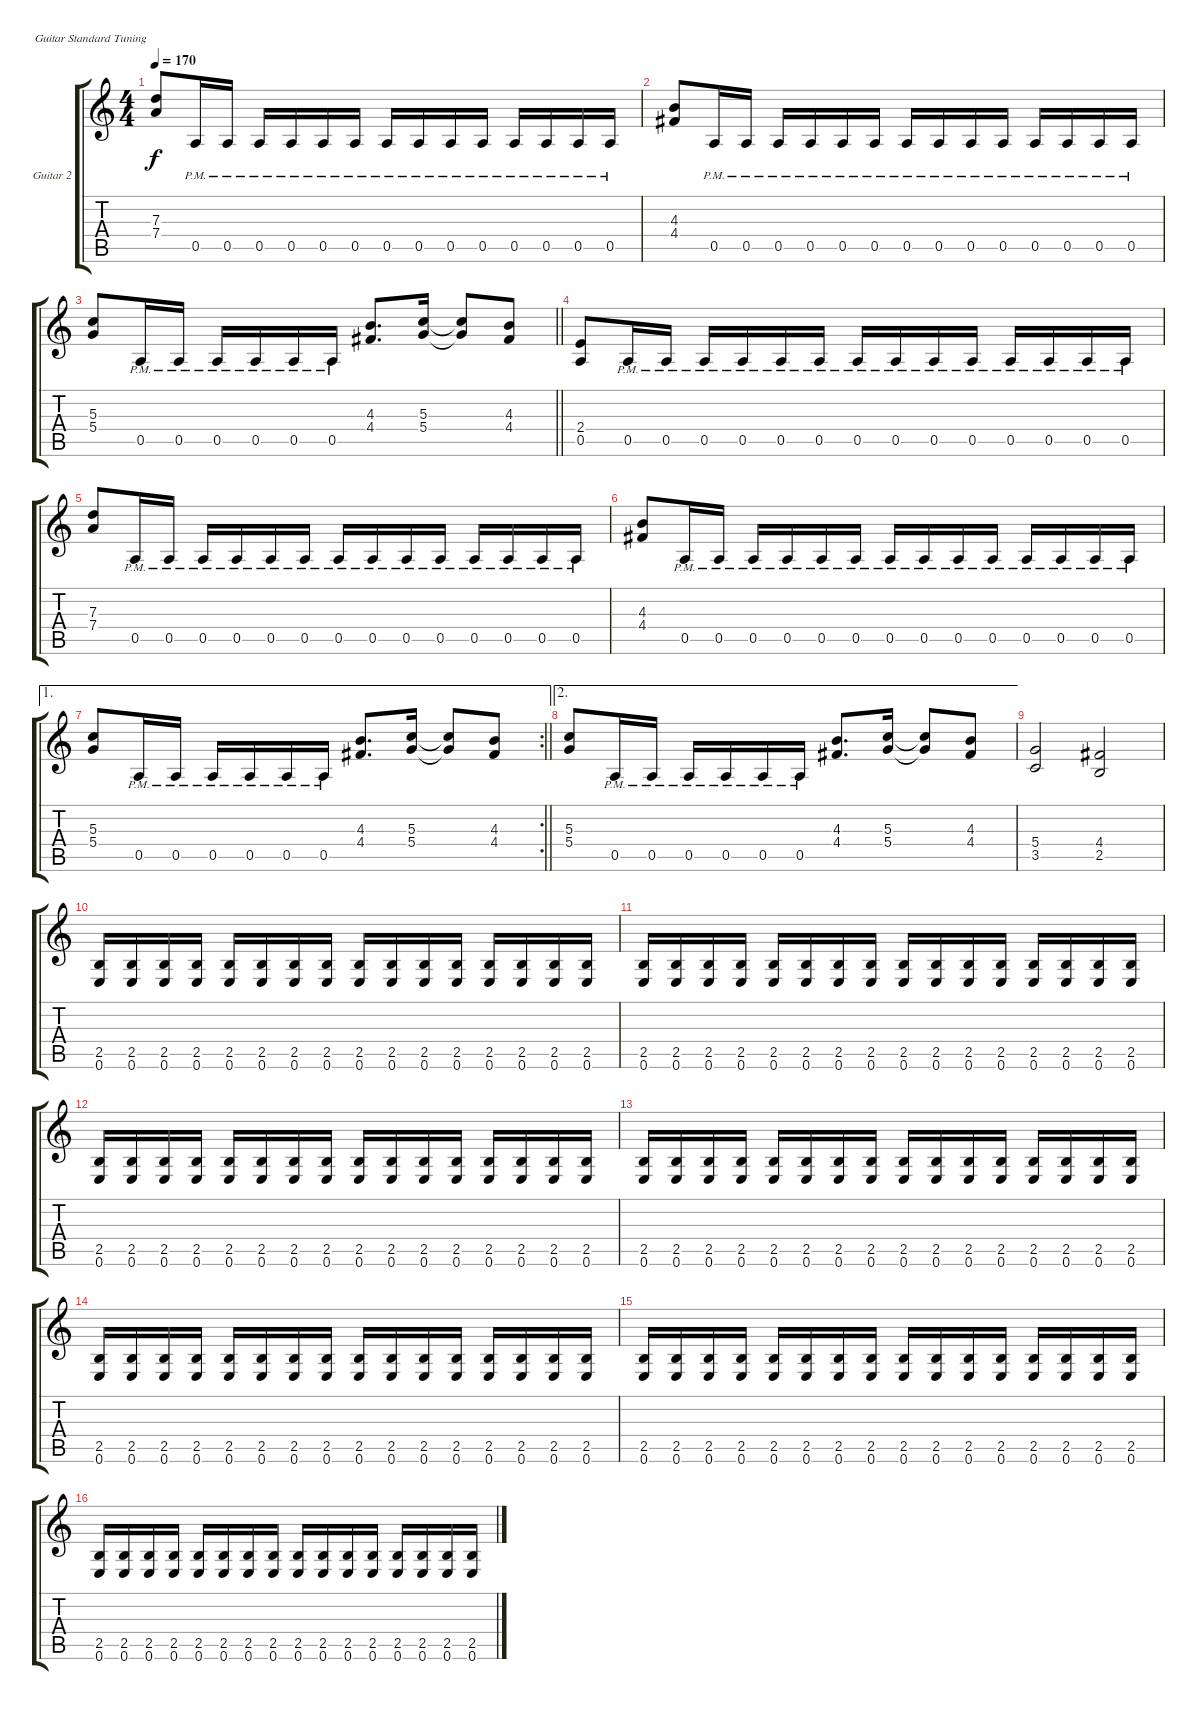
\bracketExtendMode groupsimilarinstruments
\firstSystemTrackNameOrientation horizontal
\otherSystemsTrackNameOrientation horizontal
\track ("Guitar 2" "Guitar 2") {instrument distortionguitar}
\staff {score tabs}
\tuning (E4 B3 G3 D3 A2 E2)
\ts (4 4)
\tempo 170
\clef g2
\ks c
(7.3 7.4).8{dy f} 0.5{pm}.16 0.5{pm}.16 0.5{pm}.16 0.5{pm}.16 0.5{pm}.16 0.5{pm}.16 0.5{pm}.16 0.5{pm}.16 0.5{pm}.16 0.5{pm}.16 0.5{pm}.16 0.5{pm}.16 0.5{pm}.16 0.5{pm}.16 |
(4.3 4.4).8 0.5{pm}.16 0.5{pm}.16 0.5{pm}.16 0.5{pm}.16 0.5{pm}.16 0.5{pm}.16 0.5{pm}.16 0.5{pm}.16 0.5{pm}.16 0.5{pm}.16 0.5{pm}.16 0.5{pm}.16 0.5{pm}.16 0.5{pm}.16 |
\barLineRight lightlight
(5.3 5.4).8 0.5{pm}.16 0.5{pm}.16 0.5{pm}.16 0.5{pm}.16 0.5{pm}.16 0.5{pm}.16 (4.3 4.4).8{d} (5.3 5.4).16 (5.3{t} 5.4{t}).8 (4.3 4.4).8 |
(2.4 0.5).8 0.5{pm}.16 0.5{pm}.16 0.5{pm}.16 0.5{pm}.16 0.5{pm}.16 0.5{pm}.16 0.5{pm}.16 0.5{pm}.16 0.5{pm}.16 0.5{pm}.16 0.5{pm}.16 0.5{pm}.16 0.5{pm}.16 0.5{pm}.16 |
(7.3 7.4).8 0.5{pm}.16 0.5{pm}.16 0.5{pm}.16 0.5{pm}.16 0.5{pm}.16 0.5{pm}.16 0.5{pm}.16 0.5{pm}.16 0.5{pm}.16 0.5{pm}.16 0.5{pm}.16 0.5{pm}.16 0.5{pm}.16 0.5{pm}.16 |
(4.3 4.4).8 0.5{pm}.16 0.5{pm}.16 0.5{pm}.16 0.5{pm}.16 0.5{pm}.16 0.5{pm}.16 0.5{pm}.16 0.5{pm}.16 0.5{pm}.16 0.5{pm}.16 0.5{pm}.16 0.5{pm}.16 0.5{pm}.16 0.5{pm}.16 |
\ae 1
\rc 2
\barLineRight lightlight
(5.3 5.4).8 0.5{pm}.16 0.5{pm}.16 0.5{pm}.16 0.5{pm}.16 0.5{pm}.16 0.5{pm}.16 (4.3 4.4).8{d} (5.3 5.4).16 (5.3{t} 5.4{t}).8 (4.3 4.4).8 |
\ae 2
(5.3 5.4).8 0.5{pm}.16 0.5{pm}.16 0.5{pm}.16 0.5{pm}.16 0.5{pm}.16 0.5{pm}.16 (4.3 4.4).8{d} (5.3 5.4).16 (5.3{t} 5.4{t}).8 (4.3 4.4).8 |
(5.4 3.5).2 (4.4 2.5).2 |
(2.5 0.6).16 (2.5 0.6).16 (2.5 0.6).16 (2.5 0.6).16 (2.5 0.6).16 (2.5 0.6).16 (2.5 0.6).16 (2.5 0.6).16 (2.5 0.6).16 (2.5 0.6).16 (2.5 0.6).16 (2.5 0.6).16 (2.5 0.6).16 (2.5 0.6).16 (2.5 0.6).16 (2.5 0.6).16 |
(2.5 0.6).16 (2.5 0.6).16 (2.5 0.6).16 (2.5 0.6).16 (2.5 0.6).16 (2.5 0.6).16 (2.5 0.6).16 (2.5 0.6).16 (2.5 0.6).16 (2.5 0.6).16 (2.5 0.6).16 (2.5 0.6).16 (2.5 0.6).16 (2.5 0.6).16 (2.5 0.6).16 (2.5 0.6).16 |
(2.5 0.6).16 (2.5 0.6).16 (2.5 0.6).16 (2.5 0.6).16 (2.5 0.6).16 (2.5 0.6).16 (2.5 0.6).16 (2.5 0.6).16 (2.5 0.6).16 (2.5 0.6).16 (2.5 0.6).16 (2.5 0.6).16 (2.5 0.6).16 (2.5 0.6).16 (2.5 0.6).16 (2.5 0.6).16 |
(2.5 0.6).16 (2.5 0.6).16 (2.5 0.6).16 (2.5 0.6).16 (2.5 0.6).16 (2.5 0.6).16 (2.5 0.6).16 (2.5 0.6).16 (2.5 0.6).16 (2.5 0.6).16 (2.5 0.6).16 (2.5 0.6).16 (2.5 0.6).16 (2.5 0.6).16 (2.5 0.6).16 (2.5 0.6).16 |
(2.5 0.6).16 (2.5 0.6).16 (2.5 0.6).16 (2.5 0.6).16 (2.5 0.6).16 (2.5 0.6).16 (2.5 0.6).16 (2.5 0.6).16 (2.5 0.6).16 (2.5 0.6).16 (2.5 0.6).16 (2.5 0.6).16 (2.5 0.6).16 (2.5 0.6).16 (2.5 0.6).16 (2.5 0.6).16 |
(2.5 0.6).16 (2.5 0.6).16 (2.5 0.6).16 (2.5 0.6).16 (2.5 0.6).16 (2.5 0.6).16 (2.5 0.6).16 (2.5 0.6).16 (2.5 0.6).16 (2.5 0.6).16 (2.5 0.6).16 (2.5 0.6).16 (2.5 0.6).16 (2.5 0.6).16 (2.5 0.6).16 (2.5 0.6).16 |
(2.5 0.6).16 (2.5 0.6).16 (2.5 0.6).16 (2.5 0.6).16 (2.5 0.6).16 (2.5 0.6).16 (2.5 0.6).16 (2.5 0.6).16 (2.5 0.6).16 (2.5 0.6).16 (2.5 0.6).16 (2.5 0.6).16 (2.5 0.6).16 (2.5 0.6).16 (2.5 0.6).16 (2.5 0.6).16
